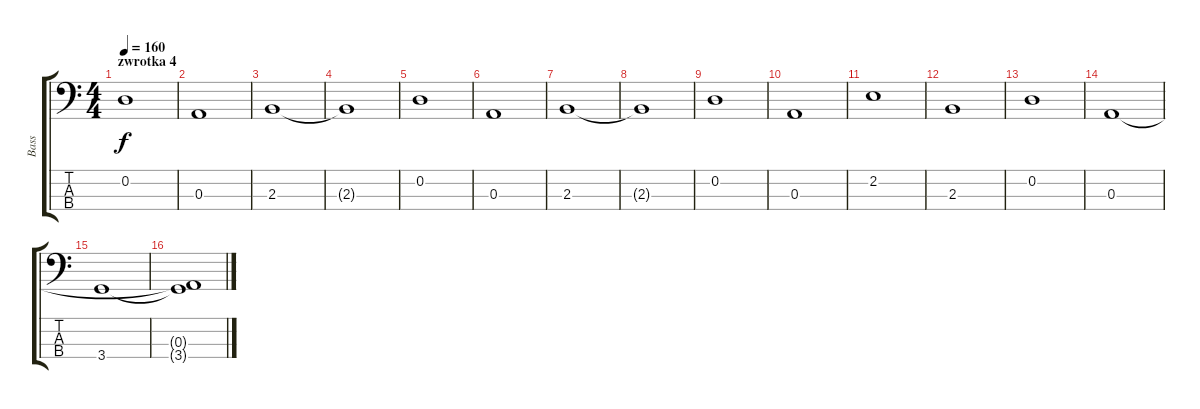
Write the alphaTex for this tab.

\track ("Bass" "Bass") {instrument electricbasspick}
\staff {score tabs}
\tuning (G2 D2 A1 E1) {hide}
\ts (4 4)
\section ("" "zwrotka 4")
\tempo 160
\clef f4
\ks c
0.2.1{dy f} |
0.3.1 |
2.3.1 |
2.3{t}.1 |
0.2.1 |
0.3.1 |
2.3.1 |
2.3{t}.1 |
0.2.1 |
0.3.1 |
2.2.1 |
2.3.1 |
0.2.1 |
0.3.1 |
3.4.1 |
(0.3{t} 3.4{t}).1
